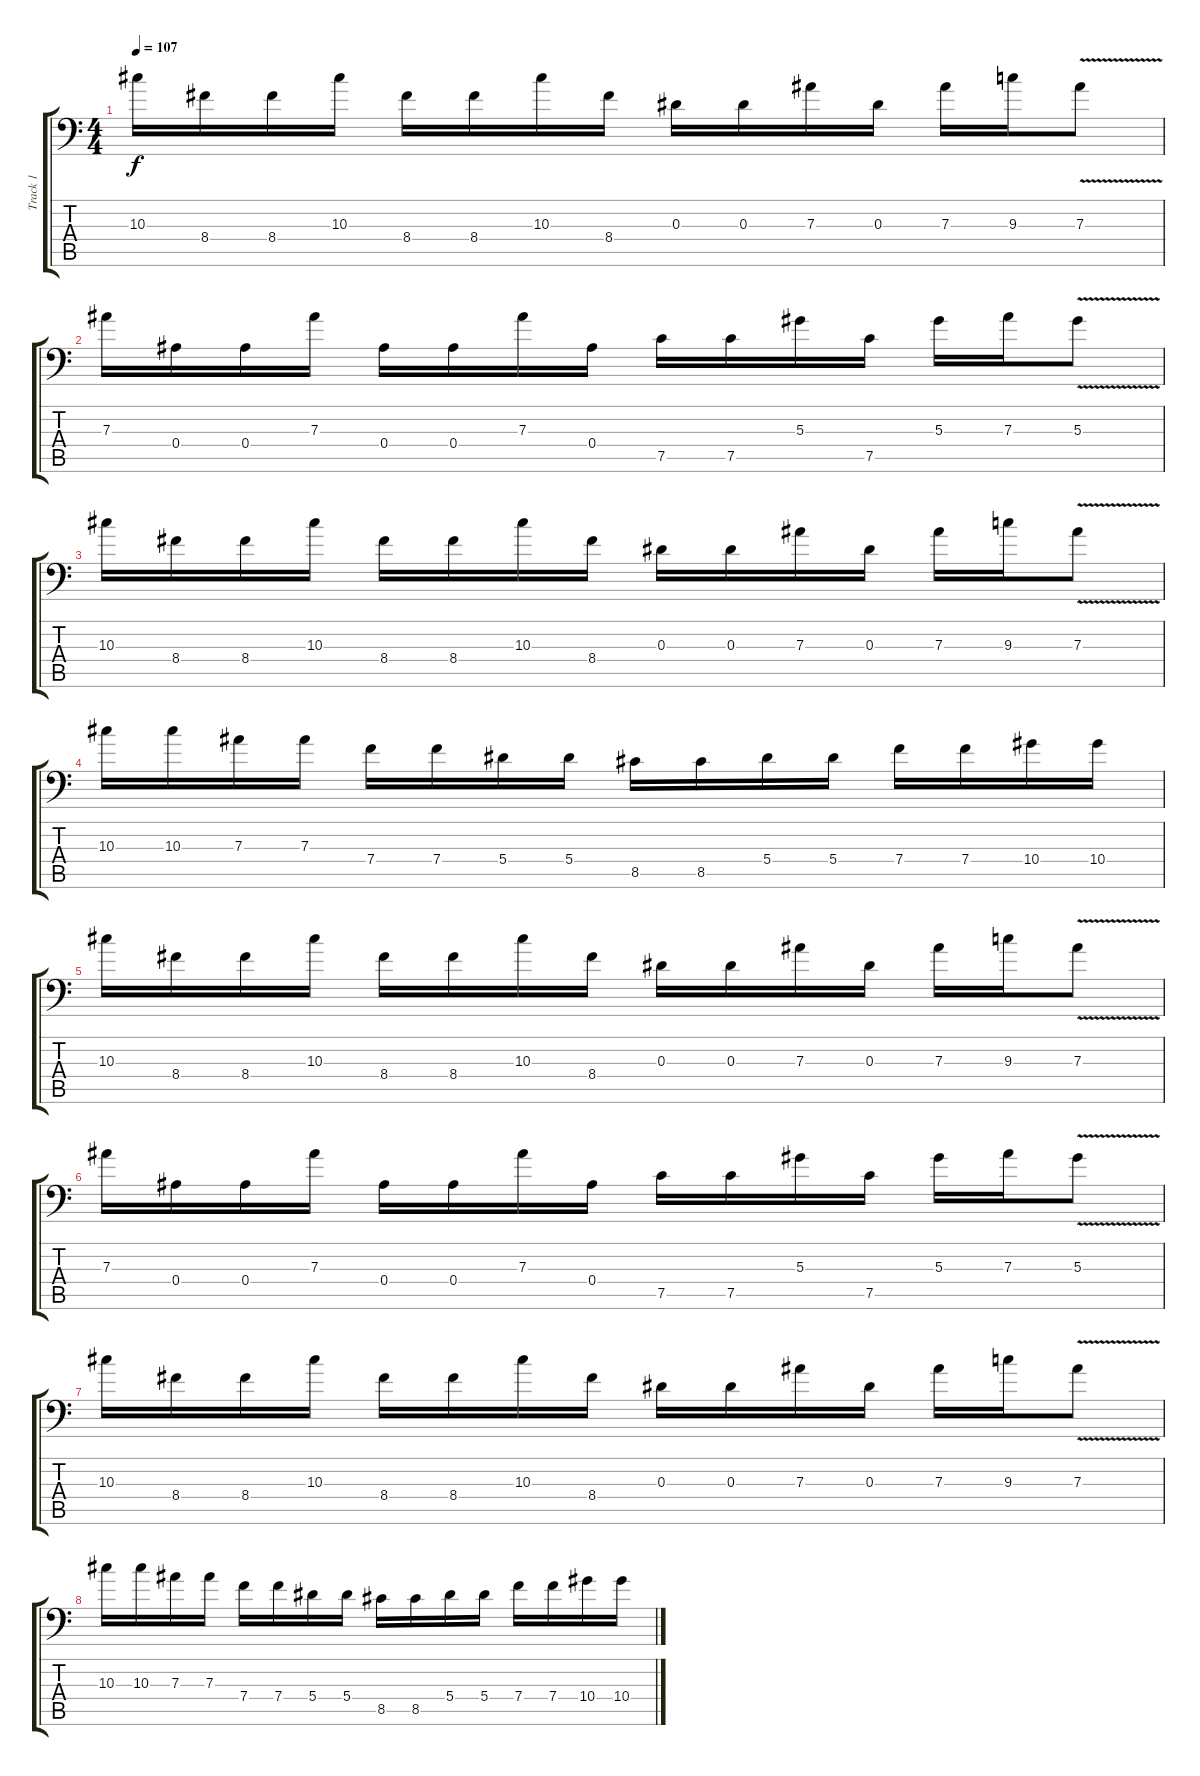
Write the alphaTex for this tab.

\track ("Track 1" "Track 1") {instrument distortionguitar}
\staff {score tabs}
\tuning (C4 G3 Eb3 Bb2 F2 Bb1) {hide}
\ts (4 4)
\tempo 107
\clef f4
\ks c
10.3.16{dy f instrument distortionguitar} 8.4.16 8.4.16 10.3.16 8.4.16 8.4.16 10.3.16 8.4.16 0.3.16 0.3.16 7.3.16 0.3.16 7.3.16 9.3.16 7.3{v}.8 |
7.3.16 0.4.16 0.4.16 7.3.16 0.4.16 0.4.16 7.3.16 0.4.16 7.5.16 7.5.16 5.3.16 7.5.16 5.3.16 7.3.16 5.3{v}.8 |
10.3.16 8.4.16 8.4.16 10.3.16 8.4.16 8.4.16 10.3.16 8.4.16 0.3.16 0.3.16 7.3.16 0.3.16 7.3.16 9.3.16 7.3{v}.8 |
10.3.16 10.3.16 7.3.16 7.3.16 7.4.16 7.4.16 5.4.16 5.4.16 8.5.16 8.5.16 5.4.16 5.4.16 7.4.16 7.4.16 10.4.16 10.4.16 |
10.3.16 8.4.16 8.4.16 10.3.16 8.4.16 8.4.16 10.3.16 8.4.16 0.3.16 0.3.16 7.3.16 0.3.16 7.3.16 9.3.16 7.3{v}.8 |
7.3.16 0.4.16 0.4.16 7.3.16 0.4.16 0.4.16 7.3.16 0.4.16 7.5.16 7.5.16 5.3.16 7.5.16 5.3.16 7.3.16 5.3{v}.8 |
10.3.16 8.4.16 8.4.16 10.3.16 8.4.16 8.4.16 10.3.16 8.4.16 0.3.16 0.3.16 7.3.16 0.3.16 7.3.16 9.3.16 7.3{v}.8 |
10.3.16 10.3.16 7.3.16 7.3.16 7.4.16 7.4.16 5.4.16 5.4.16 8.5.16 8.5.16 5.4.16 5.4.16 7.4.16 7.4.16 10.4.16 10.4.16
